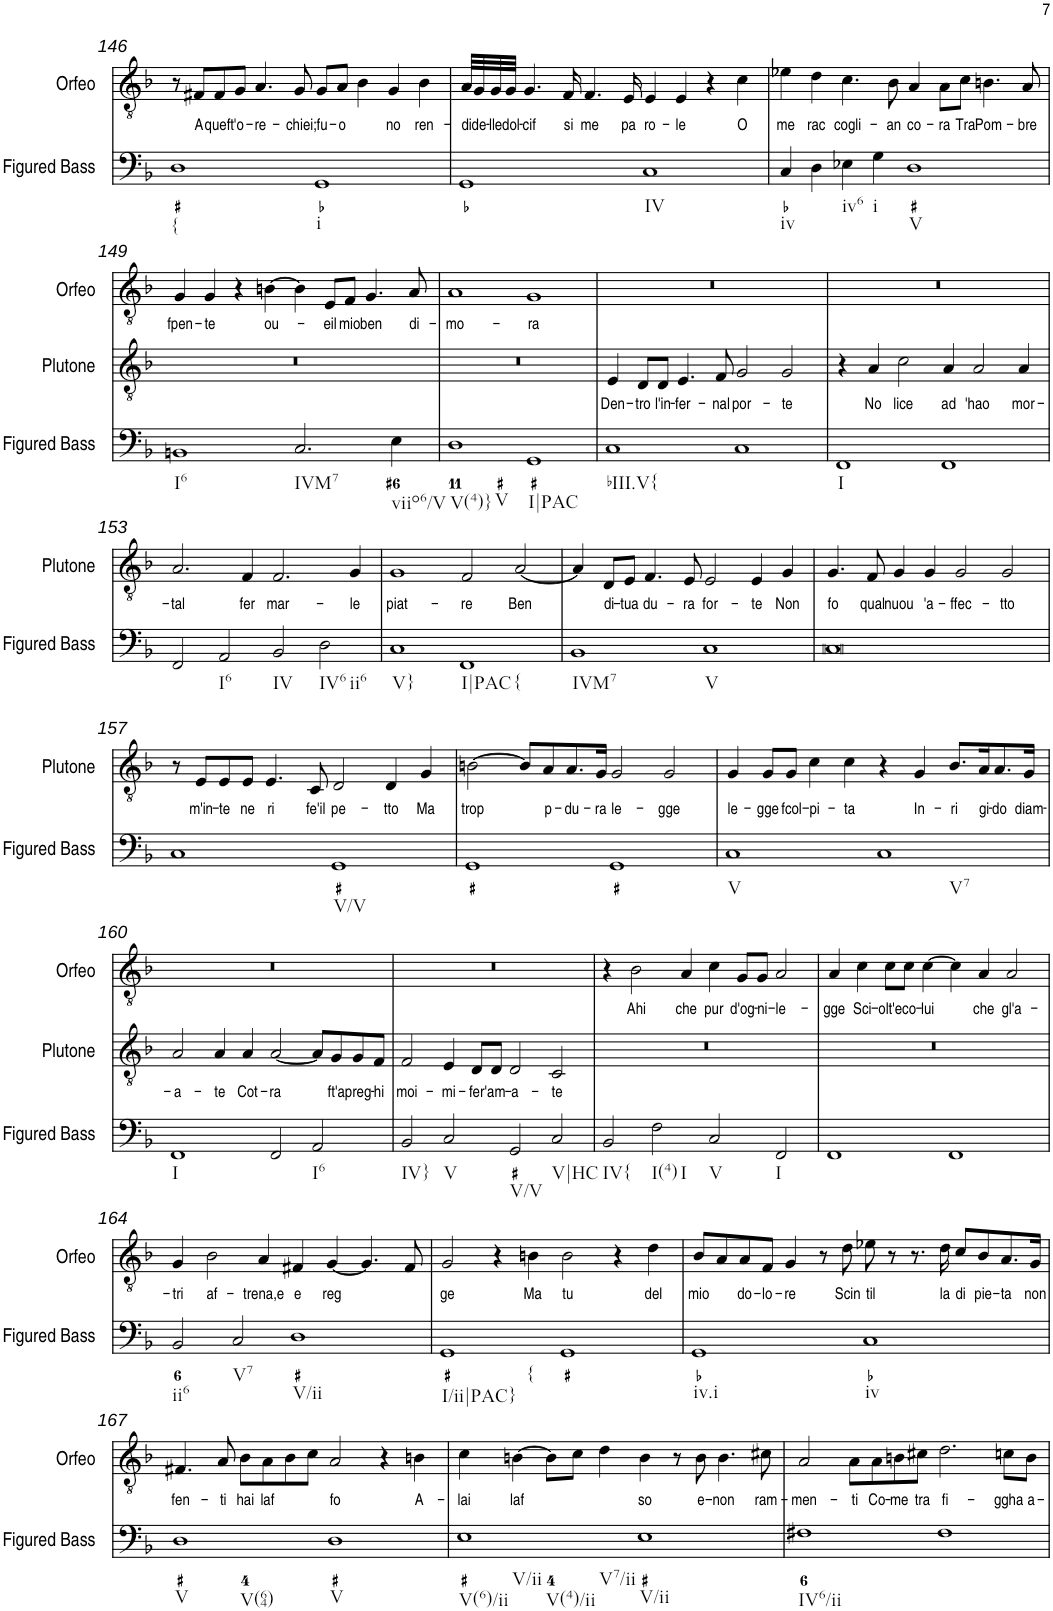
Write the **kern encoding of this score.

**kern	**kern	**text	**kern	**text
*part3	*part2	*part2	*part1	*part1
*staff3	*staff2	*staff2	*staff1	*staff1
*I"Figured Bass	*I"Plutone	*	*I"Orfeo	*
*I'Figured Bass	*I'Plutone	*	*I'Orfeo	*
!!LO:PB:g=z
*clefF4	*clefGv2	*	*clefGv2	*
*k[b-]	*k[b-]	*	*k[b-]	*
*M4/2	*M4/2	*	*M4/2	*
=146	=146	=146	=146	=146
!LO:TX:b:t={	!	!	!	!
1D	0r	.	8r	.
!	!	!	!	!LO:LY:b
.	.	.	8F#X/L	A
!	!	!	!	!LO:LY:b
.	.	.	8F#/	queft
!	!	!	!	!LO:LY:b
.	.	.	8G/J	'o-
!	!	!	!	!LO:LY:b
.	.	.	4.A/	-re-
!	!	!	!	!LO:LY:b
.	.	.	8G/	-chiei;
!LO:TX:b:t=i	!	!	!	!
!	!	!	!	!LO:LY:b
1GG	.	.	8G/L	fu-
!	!	!	!	!LO:LY:b
.	.	.	8A/J	-o
.	.	.	4B-\	.
!	!	!	!	!LO:LY:b
.	.	.	4G/	no
!	!	!	!	!LO:LY:b
.	.	.	4B-\	ren-
=147	=147	=147	=147	=147
!	!	!	!	!LO:LY:b
1GG	0r	.	32A/LLL	-di
!	!	!	!	!LO:LY:b
.	.	.	32G/	de-
!	!	!	!	!LO:LY:b
.	.	.	32G/	-lle
!	!	!	!	!LO:LY:b
.	.	.	32G/JJJ	dol-
!	!	!	!	!LO:LY:b
.	.	.	4.G/	-cif
!	!	!	!	!LO:LY:b
.	.	.	16F/	si
!	!	!	!	!LO:LY:b
.	.	.	4.F/	me
!	!	!	!	!LO:LY:b
.	.	.	16E/	pa
!LO:TX:b:t=IV	!	!	!	!
!	!	!	!	!LO:LY:b
1C	.	.	4E/	ro-
!	!	!	!	!LO:LY:b
.	.	.	4E/	-le
.	.	.	4r	.
!	!	!	!	!LO:LY:b
.	.	.	4c\	O
=148	=148	=148	=148	=148
!LO:TX:b:t=iv	!	!	!	!
!	!	!	!	!LO:LY:b
4C/	0r	.	4e-X\	me
!	!	!	!	!LO:LY:b
4D\	.	.	4d\	rac
!LO:TX:b:t=iv6	!	!	!	!
!	!	!	!	!LO:LY:b
4E-X\	.	.	4.c\	cogli-
!LO:TX:b:t=i	!	!	!	!
4G\	.	.	.	.
!	!	!	!	!LO:LY:b
.	.	.	8B-\	-an
!LO:TX:b:t=V	!	!	!	!
!	!	!	!	!LO:LY:b
1D	.	.	4A/	co-
!	!	!	!	!LO:LY:b
.	.	.	8A\L	-ra
!	!	!	!	!LO:LY:b
.	.	.	8c\J	Tra
!	!	!	!	!LO:LY:b
.	.	.	4.Bn\	Pom-
!	!	!	!	!LO:LY:b
.	.	.	8A/	-bre
!!LO:LB:g=z
=149	=149	=149	=149	=149
!LO:TX:b:t=I6	!	!	!	!
!	!	!	!	!LO:LY:b
1BBn	0r	.	4G/	fpen-
!	!	!	!	!LO:LY:b
.	.	.	4G/	-te
.	.	.	4r	.
!	!	!	!	!LO:LY:b
.	.	.	[4Bn\	ou-
!LO:TX:b:t=IVM7	!	!	!	!
2.C/	.	.	4B\]	.
!	!	!	!	!LO:LY:b
.	.	.	8E/L	-eil
!	!	!	!	!LO:LY:b
.	.	.	8F/J	mio
!	!	!	!	!LO:LY:b
.	.	.	4.G/	ben
!LO:TX:b:t=viio6/V	!	!	!	!
4E\	.	.	.	.
!	!	!	!	!LO:LY:b
.	.	.	8A/	di-
=150	=150	=150	=150	=150
!LO:TX:b:t=V(4)}	!	!	!	!
!LO:TX:b:t=V	!	!	!	!
!	!	!	!	!LO:LY:b
1D	0r	.	1A	-mo-
!LO:TX:b:t=I|PAC	!	!	!	!
!	!	!	!	!LO:LY:b
1GG	.	.	1G	-ra
=151	=151	=151	=151	=151
!LO:TX:b:t=bIII.V{	!	!	!	!
!	!	!LO:LY:b	!	!
1C	4E/	Den-	0r	.
!	!	!LO:LY:b	!	!
.	8D/L	-tro	.	.
!	!	!LO:LY:b	!	!
.	8D/J	l'in-	.	.
!	!	!LO:LY:b	!	!
.	4.E/	-fer-	.	.
!	!	!LO:LY:b	!	!
.	8F/	-nal	.	.
!	!	!LO:LY:b	!	!
1C	2G/	por-	.	.
!	!	!LO:LY:b	!	!
.	2G/	-te	.	.
=152	=152	=152	=152	=152
!LO:TX:b:t=I	!	!	!	!
1FF	4r	.	0r	.
!	!	!LO:LY:b	!	!
.	4A/	No	.	.
!	!	!LO:LY:b	!	!
.	2c\	lice	.	.
!	!	!LO:LY:b	!	!
1FF	4A/	ad	.	.
!	!	!LO:LY:b	!	!
.	2A/	'hao	.	.
!	!	!LO:LY:b	!	!
.	4A/	mor-	.	.
!!LO:LB:g=z
=153	=153	=153	=153	=153
!	!	!LO:LY:b	!	!
2FF/	2.A/	-tal	0r	.
!LO:TX:b:t=I6	!	!	!	!
2AA/	.	.	.	.
!	!	!LO:LY:b	!	!
.	4F/	fer	.	.
!LO:TX:b:t=IV	!	!	!	!
!	!	!LO:LY:b	!	!
2BB-/	2.F/	mar-	.	.
!LO:TX:b:t=IV6	!	!	!	!
!LO:TX:b:t=ii6	!	!	!	!
2D\	.	.	.	.
!	!	!LO:LY:b	!	!
.	4G/	-le	.	.
=154	=154	=154	=154	=154
!LO:TX:b:t=V}	!	!	!	!
!	!	!LO:LY:b	!	!
1C	1G	piat-	0r	.
!LO:TX:b:t=I|PAC	!	!	!	!
!LO:TX:b:t={	!	!	!	!
!	!	!LO:LY:b	!	!
1FF	2F/	-re	.	.
!	!	!LO:LY:b	!	!
.	[2A/	Ben	.	.
=155	=155	=155	=155	=155
!LO:TX:b:t=IVM7	!	!	!	!
1BB-	4A/]	.	0r	.
!	!	!LO:LY:b	!	!
.	8D/L	di-	.	.
!	!	!LO:LY:b	!	!
.	8E/J	-tua	.	.
!	!	!LO:LY:b	!	!
.	4.F/	du-	.	.
!	!	!LO:LY:b	!	!
.	8E/	-ra	.	.
!LO:TX:b:t=V	!	!	!	!
!	!	!LO:LY:b	!	!
1C	2E/	for-	.	.
!	!	!LO:LY:b	!	!
.	4E/	-te	.	.
!	!	!LO:LY:b	!	!
.	4G/	Non	.	.
=156	=156	=156	=156	=156
!	!	!LO:LY:b	!	!
0C	4.G/	fo	0r	.
!	!	!LO:LY:b	!	!
.	8F/	qual	.	.
!	!	!LO:LY:b	!	!
.	4G/	nuou	.	.
!	!	!LO:LY:b	!	!
.	4G/	'a-	.	.
!	!	!LO:LY:b	!	!
.	2G/	-ffec-	.	.
!	!	!LO:LY:b	!	!
.	2G/	-tto	.	.
!!LO:LB:g=z
=157	=157	=157	=157	=157
1C	8r	.	0r	.
!	!	!LO:LY:b	!	!
.	8E/L	m'in-	.	.
!	!	!LO:LY:b	!	!
.	8E/	-te	.	.
!	!	!LO:LY:b	!	!
.	8E/J	ne	.	.
!	!	!LO:LY:b	!	!
.	4.E/	ri	.	.
!	!	!LO:LY:b	!	!
.	8C/	fe'il	.	.
!LO:TX:b:t=V/V	!	!	!	!
!	!	!LO:LY:b	!	!
1GG	2D/	pe-	.	.
!	!	!LO:LY:b	!	!
.	4D/	-tto	.	.
!	!	!LO:LY:b	!	!
.	4G/	Ma	.	.
=158	=158	=158	=158	=158
!	!	!LO:LY:b	!	!
1GG	[2Bn\	trop	0r	.
.	8B/L]	.	.	.
!	!	!LO:LY:b	!	!
.	8A/	p-	.	.
!	!	!LO:LY:b	!	!
.	8.A/	-du-	.	.
!	!	!LO:LY:b	!	!
.	16G/Jk	ra	.	.
!	!	!LO:LY:b	!	!
1GG	2G/	le-	.	.
!	!	!LO:LY:b	!	!
.	2G/	-gge	.	.
=159	=159	=159	=159	=159
!LO:TX:b:t=V	!	!	!	!
!	!	!LO:LY:b	!	!
1C	4G/	le-	0r	.
!	!	!LO:LY:b	!	!
.	8G/L	-gge	.	.
!	!	!LO:LY:b	!	!
.	8G/J	fcol-	.	.
!	!	!LO:LY:b	!	!
.	4c\	-pi-	.	.
!	!	!LO:LY:b	!	!
.	4c\	-ta	.	.
!LO:TX:b:t=V7	!	!	!	!
1C	4r	.	.	.
!	!	!LO:LY:b	!	!
.	4G/	In-	.	.
!	!	!LO:LY:b	!	!
.	8.B-/L	-ri	.	.
!	!	!LO:LY:b	!	!
.	16A/K	gi-	.	.
!	!	!LO:LY:b	!	!
.	8.A/	-do	.	.
!	!	!LO:LY:b	!	!
.	16G/Jk	diam-	.	.
!!LO:LB:g=z
=160	=160	=160	=160	=160
!LO:TX:b:t=I	!	!	!	!
!	!	!LO:LY:b	!	!
1FF	2A/	-a-	0r	.
!	!	!LO:LY:b	!	!
.	4A/	-te	.	.
!	!	!LO:LY:b	!	!
.	4A/	Cot-	.	.
!	!	!LO:LY:b	!	!
2FF/	[2A/	-ra	.	.
!LO:TX:b:t=I6	!	!	!	!
2AA/	8A/L]	.	.	.
!	!	!LO:LY:b	!	!
.	8G/	ft'a	.	.
!	!	!LO:LY:b	!	!
.	8G/	preg-	.	.
!	!	!LO:LY:b	!	!
.	8F/J	-hi	.	.
=161	=161	=161	=161	=161
!LO:TX:b:t=IV}	!	!	!	!
!	!	!LO:LY:b	!	!
2BB-/	2F/	moi-	0r	.
!LO:TX:b:t=V	!	!	!	!
!	!	!LO:LY:b	!	!
2C/	4E/	-mi-	.	.
!	!	!LO:LY:b	!	!
.	8D/L	-fer	.	.
!	!	!LO:LY:b	!	!
.	8D/J	'am-	.	.
!LO:TX:b:t=V/V	!	!	!	!
!	!	!LO:LY:b	!	!
2GG/	2D/	-a-	.	.
!LO:TX:b:t=V|HC	!	!	!	!
!	!	!LO:LY:b	!	!
2C/	2C/	-te	.	.
=162	=162	=162	=162	=162
!LO:TX:b:t=IV{	!	!	!	!
2BB-/	0r	.	4r	.
!	!	!	!	!LO:LY:b
.	.	.	2B-\	Ahi
!LO:TX:b:t=I(4)	!	!	!	!
!LO:TX:b:t=I	!	!	!	!
2F\	.	.	.	.
!	!	!	!	!LO:LY:b
.	.	.	4A/	che
!LO:TX:b:t=V	!	!	!	!
!	!	!	!	!LO:LY:b
2C/	.	.	4c\	pur
!	!	!	!	!LO:LY:b
.	.	.	8G/L	d'og-
!	!	!	!	!LO:LY:b
.	.	.	8G/J	-ni-
!LO:TX:b:t=I	!	!	!	!
!	!	!	!	!LO:LY:b
2FF/	.	.	2A/	-le-
=163	=163	=163	=163	=163
!	!	!	!	!LO:LY:b
1FF	0r	.	4A/	-gge
!	!	!	!	!LO:LY:b
.	.	.	4c\	Sci-
!	!	!	!	!LO:LY:b
.	.	.	8c\L	-olt'e
!	!	!	!	!LO:LY:b
.	.	.	8c\J	co-
!	!	!	!	!LO:LY:b
.	.	.	[4c\	-lui
1FF	.	.	4c\]	.
!	!	!	!	!LO:LY:b
.	.	.	4A/	che
!	!	!	!	!LO:LY:b
.	.	.	2A/	gl'a-
!!LO:LB:g=z
=164	=164	=164	=164	=164
!LO:TX:b:t=ii6	!	!	!	!
!	!	!	!	!LO:LY:b
2BB-/	0r	.	4G/	-tri
!	!	!	!	!LO:LY:b
.	.	.	2B-\	af-
!LO:TX:b:t=V7	!	!	!	!
2C/	.	.	.	.
!	!	!	!	!LO:LY:b
.	.	.	4A/	-trena,e
!LO:TX:b:t=V/ii	!	!	!	!
!	!	!	!	!LO:LY:b
1D	.	.	4F#X/	e
!	!	!	!	!LO:LY:b
.	.	.	[4G/	reg
.	.	.	4.G/]	.
.	.	.	8F#/	.
=165	=165	=165	=165	=165
!LO:TX:b:t=I/ii|PAC}	!	!	!	!
!LO:TX:b:t={	!	!	!	!
!	!	!	!	!LO:LY:b
1GG	0r	.	2G/	ge
.	.	.	4r	.
!	!	!	!	!LO:LY:b
.	.	.	4Bn\	Ma
!	!	!	!	!LO:LY:b
1GG	.	.	2B\	tu
.	.	.	4r	.
!	!	!	!	!LO:LY:b
.	.	.	4d\	del
=166	=166	=166	=166	=166
!LO:TX:b:t=iv.i	!	!	!	!
!	!	!	!	!LO:LY:b
1GG	0r	.	8B-/L	mio
.	.	.	8A/	.
!	!	!	!	!LO:LY:b
.	.	.	8A/	do-
!	!	!	!	!LO:LY:b
.	.	.	8F/J	-lo-
!	!	!	!	!LO:LY:b
.	.	.	4G/	-re
.	.	.	8r	.
!	!	!	!	!LO:LY:b
.	.	.	8d\	Scin
!LO:TX:b:t=iv	!	!	!	!
!	!	!	!	!LO:LY:b
1C	.	.	8e-X\	til
.	.	.	8r	.
.	.	.	8.r	.
!	!	!	!	!LO:LY:b
.	.	.	16d\	la
!	!	!	!	!LO:LY:b
.	.	.	8c/L	di
!	!	!	!	!LO:LY:b
.	.	.	8B-/	pie-
!	!	!	!	!LO:LY:b
.	.	.	8.A/	-ta
!	!	!	!	!LO:LY:b
.	.	.	16G/Jk	non
!!LO:LB:g=z
=167	=167	=167	=167	=167
!LO:TX:b:t=V	!	!	!	!
!LO:TX:b:t=V(64)	!	!	!	!
!	!	!	!	!LO:LY:b
1D	0r	.	4.F#X/	fen-
!	!	!	!	!LO:LY:b
.	.	.	8A/	-ti
!	!	!	!	!LO:LY:b
.	.	.	8B-\L	hai
!	!	!	!	!LO:LY:b
.	.	.	8A\	laf
.	.	.	8B-\	.
.	.	.	8c\J	.
!LO:TX:b:t=V	!	!	!	!
!	!	!	!	!LO:LY:b
1D	.	.	2A/	fo
.	.	.	4r	.
!	!	!	!	!LO:LY:b
.	.	.	4Bn\	A-
=168	=168	=168	=168	=168
!LO:TX:b:t=V(6)/ii	!	!	!	!
!LO:TX:b:t=V/ii	!	!	!	!
!LO:TX:b:t=V(4)/ii	!	!	!	!
!LO:TX:b:t=V7/ii	!	!	!	!
!	!	!	!	!LO:LY:b
1E	0r	.	4c\	-lai
!	!	!	!	!LO:LY:b
.	.	.	[4Bn\	laf
.	.	.	8B\L]	.
.	.	.	8c\J	.
.	.	.	4d\	.
!LO:TX:b:t=V/ii	!	!	!	!
!	!	!	!	!LO:LY:b
1E	.	.	4B\	so
.	.	.	8r	.
!	!	!	!	!LO:LY:b
.	.	.	8B\	e-
!	!	!	!	!LO:LY:b
.	.	.	4.B\	-non
!	!	!	!	!LO:LY:b
.	.	.	8c#X\	ram-
=169	=169	=169	=169	=169
!LO:TX:b:t=IV6/ii	!	!	!	!
!	!	!	!	!LO:LY:b
1F#X	0r	.	2A/	-men-
!	!	!	!	!LO:LY:b
.	.	.	8A\L	-ti
!	!	!	!	!LO:LY:b
.	.	.	8A\	Co-
!	!	!	!	!LO:LY:b
.	.	.	8Bn\	-me
!	!	!	!	!LO:LY:b
.	.	.	8c#X\J	tra
!	!	!	!	!LO:LY:b
1F#	.	.	2.d\	fi-
!	!	!	!	!LO:LY:b
.	.	.	8cn\L	-ggha
!	!	!	!	!LO:LY:b
.	.	.	8B\J	a-
=	=	=	=	=
*-	*-	*-	*-	*-
